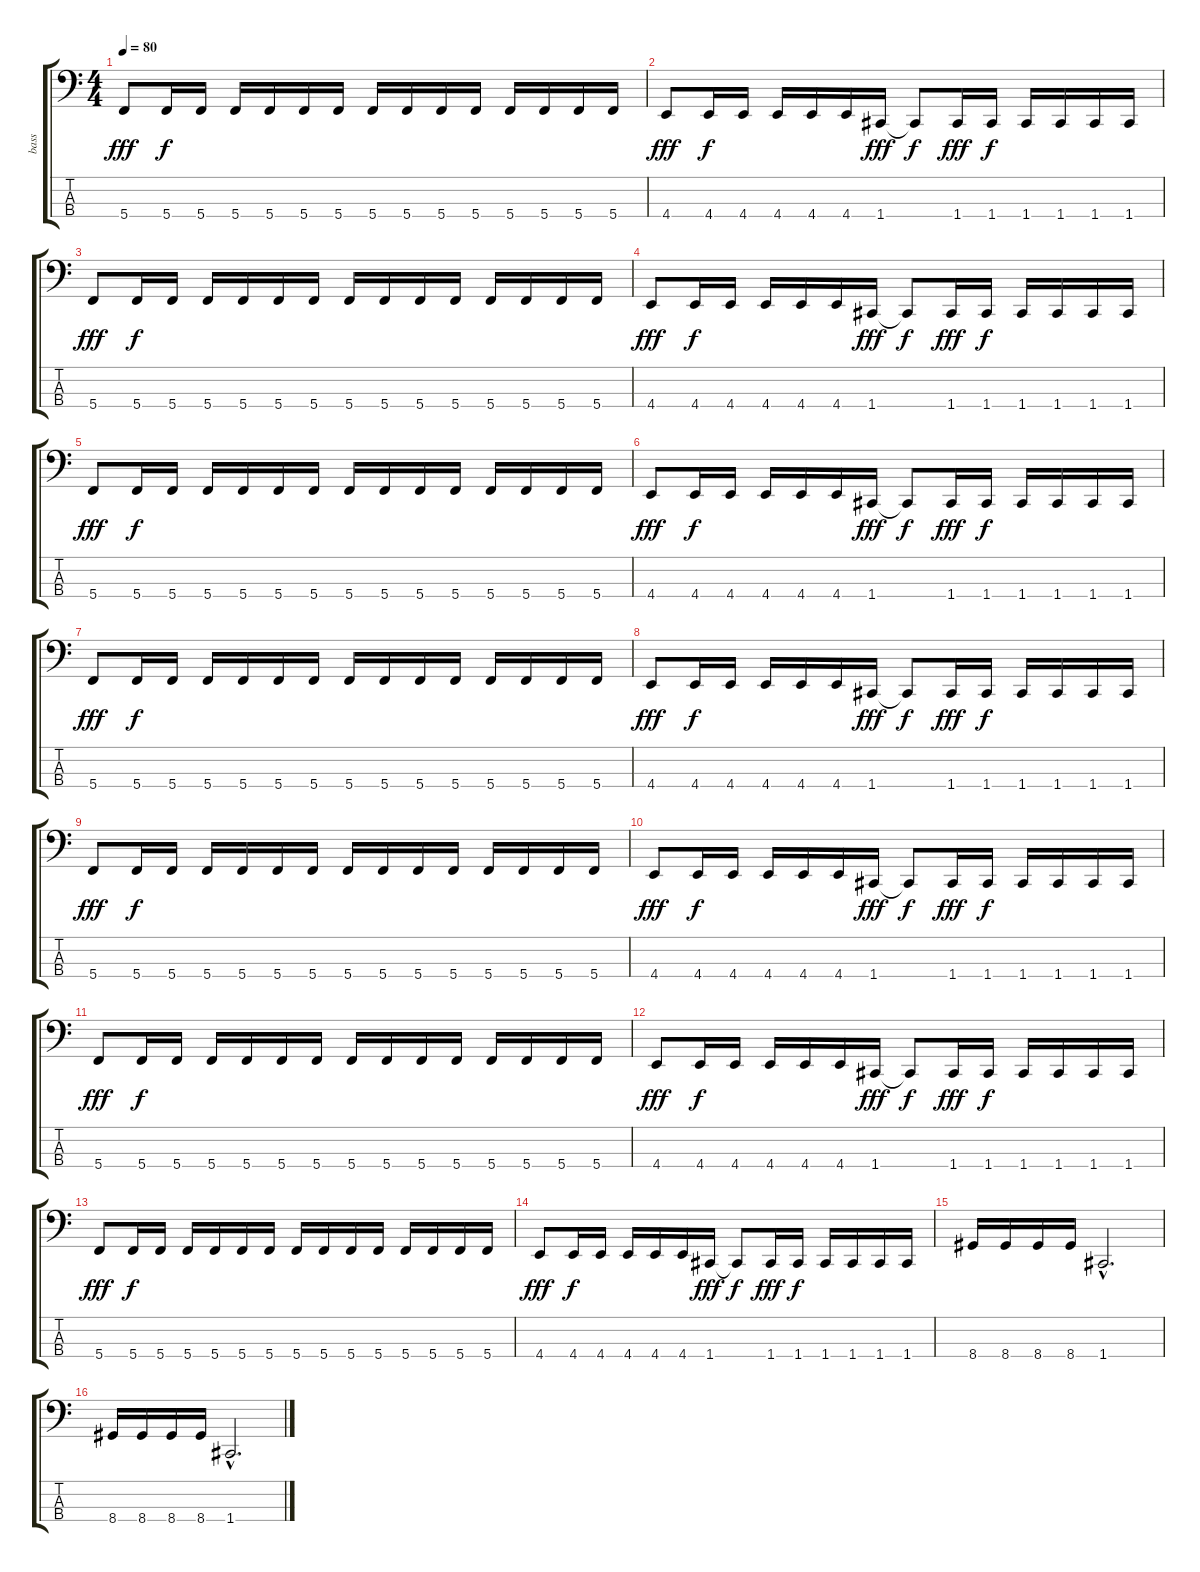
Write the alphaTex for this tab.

\track ("bass" "bass") {instrument electricbasspick}
\staff {score tabs}
\tuning (F2 C2 G1 C1) {hide}
\ts (4 4)
\tempo 80
\clef f4
\ks c
5.4.8{dy fff} 5.4.16{dy f} 5.4.16 5.4.16 5.4.16 5.4.16 5.4.16 5.4.16 5.4.16 5.4.16 5.4.16 5.4.16 5.4.16 5.4.16 5.4.16 |
4.4.8{dy fff} 4.4.16{dy f} 4.4.16 4.4.16 4.4.16 4.4.16 1.4.16{dy fff} 1.4{t}.8{dy f} 1.4.16{dy fff} 1.4.16{dy f} 1.4.16 1.4.16 1.4.16 1.4.16 |
5.4.8{dy fff} 5.4.16{dy f} 5.4.16 5.4.16 5.4.16 5.4.16 5.4.16 5.4.16 5.4.16 5.4.16 5.4.16 5.4.16 5.4.16 5.4.16 5.4.16 |
4.4.8{dy fff} 4.4.16{dy f} 4.4.16 4.4.16 4.4.16 4.4.16 1.4.16{dy fff} 1.4{t}.8{dy f} 1.4.16{dy fff} 1.4.16{dy f} 1.4.16 1.4.16 1.4.16 1.4.16 |
5.4.8{dy fff} 5.4.16{dy f} 5.4.16 5.4.16 5.4.16 5.4.16 5.4.16 5.4.16 5.4.16 5.4.16 5.4.16 5.4.16 5.4.16 5.4.16 5.4.16 |
4.4.8{dy fff} 4.4.16{dy f} 4.4.16 4.4.16 4.4.16 4.4.16 1.4.16{dy fff} 1.4{t}.8{dy f} 1.4.16{dy fff} 1.4.16{dy f} 1.4.16 1.4.16 1.4.16 1.4.16 |
5.4.8{dy fff} 5.4.16{dy f} 5.4.16 5.4.16 5.4.16 5.4.16 5.4.16 5.4.16 5.4.16 5.4.16 5.4.16 5.4.16 5.4.16 5.4.16 5.4.16 |
4.4.8{dy fff} 4.4.16{dy f} 4.4.16 4.4.16 4.4.16 4.4.16 1.4.16{dy fff} 1.4{t}.8{dy f} 1.4.16{dy fff} 1.4.16{dy f} 1.4.16 1.4.16 1.4.16 1.4.16 |
5.4.8{dy fff} 5.4.16{dy f} 5.4.16 5.4.16 5.4.16 5.4.16 5.4.16 5.4.16 5.4.16 5.4.16 5.4.16 5.4.16 5.4.16 5.4.16 5.4.16 |
4.4.8{dy fff} 4.4.16{dy f} 4.4.16 4.4.16 4.4.16 4.4.16 1.4.16{dy fff} 1.4{t}.8{dy f} 1.4.16{dy fff} 1.4.16{dy f} 1.4.16 1.4.16 1.4.16 1.4.16 |
5.4.8{dy fff} 5.4.16{dy f} 5.4.16 5.4.16 5.4.16 5.4.16 5.4.16 5.4.16 5.4.16 5.4.16 5.4.16 5.4.16 5.4.16 5.4.16 5.4.16 |
4.4.8{dy fff} 4.4.16{dy f} 4.4.16 4.4.16 4.4.16 4.4.16 1.4.16{dy fff} 1.4{t}.8{dy f} 1.4.16{dy fff} 1.4.16{dy f} 1.4.16 1.4.16 1.4.16 1.4.16 |
5.4.8{dy fff} 5.4.16{dy f} 5.4.16 5.4.16 5.4.16 5.4.16 5.4.16 5.4.16 5.4.16 5.4.16 5.4.16 5.4.16 5.4.16 5.4.16 5.4.16 |
4.4.8{dy fff} 4.4.16{dy f} 4.4.16 4.4.16 4.4.16 4.4.16 1.4.16{dy fff} 1.4{t}.8{dy f} 1.4.16{dy fff} 1.4.16{dy f} 1.4.16 1.4.16 1.4.16 1.4.16 |
8.4.16 8.4.16 8.4.16 8.4.16 1.4{hac}.2{d} |
8.4.16 8.4.16 8.4.16 8.4.16 1.4{hac}.2{d}
